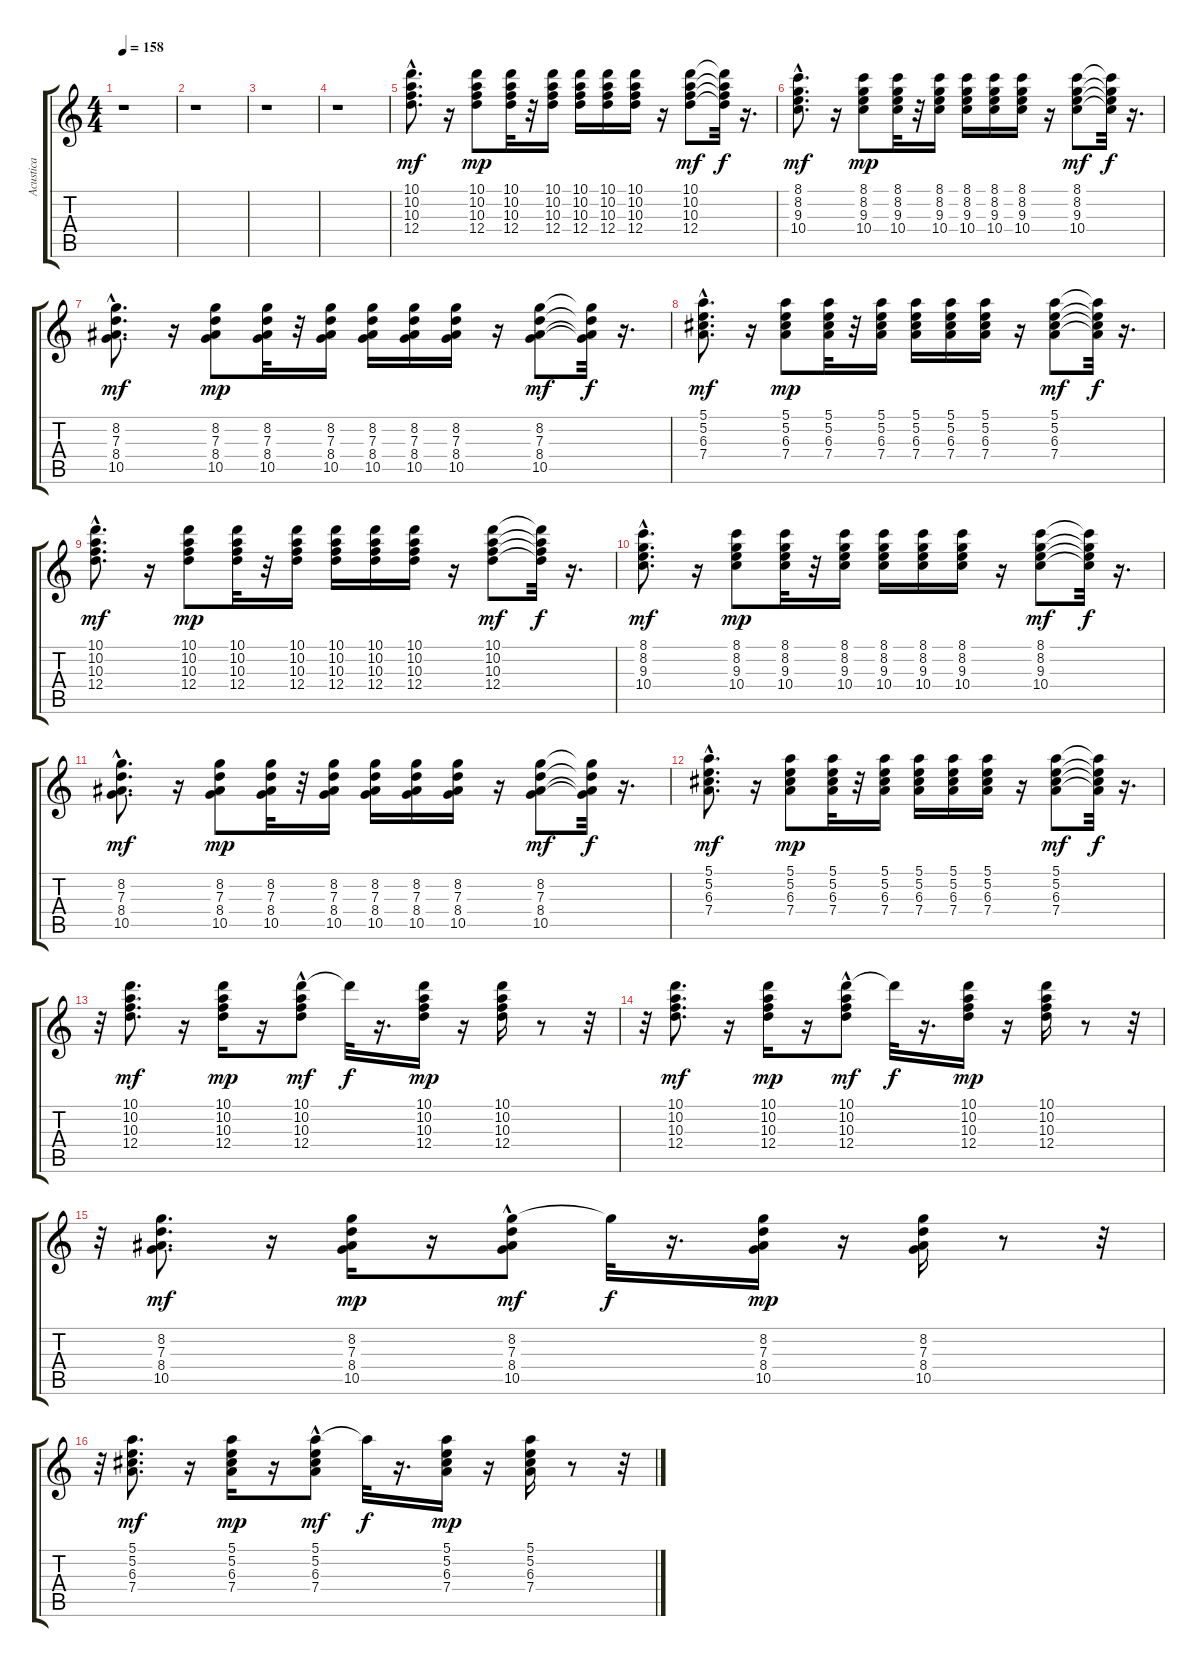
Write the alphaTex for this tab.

\track ("Acustica" "Acustica") {instrument acousticguitarsteel}
\staff {score tabs}
\tuning (E4 B3 G3 D3 A2 E2) {hide}
\ts (4 4)
\tempo 158
\clef g2
\ks c
r.1{dy mf} |
r.1 |
r.1 |
r.1 |
(10.1{hac} 10.2{hac} 10.3{hac} 12.4{hac}).8{d} r.16 (10.1 10.2 10.3 12.4).8{dy mp} (10.1 10.2 10.3 12.4).32 r.32 (10.1 10.2 10.3 12.4).16 (10.1 10.2 10.3 12.4).16 (10.1 10.2 10.3 12.4).16 (10.1 10.2 10.3 12.4).16 r.16 (10.1 10.2 10.3 12.4).8{dy mf} (10.1{t} 10.2{t} 10.3{t} 12.4{t}).32{dy f} r.16{d} |
(8.1{hac} 8.2{hac} 9.3{hac} 10.4{hac}).8{d dy mf} r.16 (8.1 8.2 9.3 10.4).8{dy mp} (8.1 8.2 9.3 10.4).32 r.32 (8.1 8.2 9.3 10.4).16 (8.1 8.2 9.3 10.4).16 (8.1 8.2 9.3 10.4).16 (8.1 8.2 9.3 10.4).16 r.16 (8.1 8.2 9.3 10.4).8{dy mf} (8.1{t} 8.2{t} 9.3{t} 10.4{t}).32{dy f} r.16{d} |
(8.2{hac} 7.3{hac} 8.4{hac} 10.5{hac}).8{d dy mf} r.16 (8.2 7.3 8.4 10.5).8{dy mp} (8.2 7.3 8.4 10.5).32 r.32 (8.2 7.3 8.4 10.5).16 (8.2 7.3 8.4 10.5).16 (8.2 7.3 8.4 10.5).16 (8.2 7.3 8.4 10.5).16 r.16 (8.2 7.3 8.4 10.5).8{dy mf} (8.2{t} 7.3{t} 8.4{t} 10.5{t}).32{dy f} r.16{d} |
(5.1{hac} 5.2{hac} 6.3{hac} 7.4{hac}).8{d dy mf} r.16 (5.1 5.2 6.3 7.4).8{dy mp} (5.1 5.2 6.3 7.4).32 r.32 (5.1 5.2 6.3 7.4).16 (5.1 5.2 6.3 7.4).16 (5.1 5.2 6.3 7.4).16 (5.1 5.2 6.3 7.4).16 r.16 (5.1 5.2 6.3 7.4).8{dy mf} (5.1{t} 5.2{t} 6.3{t} 7.4{t}).32{dy f} r.16{d} |
(10.1{hac} 10.2{hac} 10.3{hac} 12.4{hac}).8{d dy mf} r.16 (10.1 10.2 10.3 12.4).8{dy mp} (10.1 10.2 10.3 12.4).32 r.32 (10.1 10.2 10.3 12.4).16 (10.1 10.2 10.3 12.4).16 (10.1 10.2 10.3 12.4).16 (10.1 10.2 10.3 12.4).16 r.16 (10.1 10.2 10.3 12.4).8{dy mf} (10.1{t} 10.2{t} 10.3{t} 12.4{t}).32{dy f} r.16{d} |
(8.1{hac} 8.2{hac} 9.3{hac} 10.4{hac}).8{d dy mf} r.16 (8.1 8.2 9.3 10.4).8{dy mp} (8.1 8.2 9.3 10.4).32 r.32 (8.1 8.2 9.3 10.4).16 (8.1 8.2 9.3 10.4).16 (8.1 8.2 9.3 10.4).16 (8.1 8.2 9.3 10.4).16 r.16 (8.1 8.2 9.3 10.4).8{dy mf} (8.1{t} 8.2{t} 9.3{t} 10.4{t}).32{dy f} r.16{d} |
(8.2{hac} 7.3{hac} 8.4{hac} 10.5{hac}).8{d dy mf} r.16 (8.2 7.3 8.4 10.5).8{dy mp} (8.2 7.3 8.4 10.5).32 r.32 (8.2 7.3 8.4 10.5).16 (8.2 7.3 8.4 10.5).16 (8.2 7.3 8.4 10.5).16 (8.2 7.3 8.4 10.5).16 r.16 (8.2 7.3 8.4 10.5).8{dy mf} (8.2{t} 7.3{t} 8.4{t} 10.5{t}).32{dy f} r.16{d} |
(5.1{hac} 5.2{hac} 6.3{hac} 7.4{hac}).8{d dy mf} r.16 (5.1 5.2 6.3 7.4).8{dy mp} (5.1 5.2 6.3 7.4).32 r.32 (5.1 5.2 6.3 7.4).16 (5.1 5.2 6.3 7.4).16 (5.1 5.2 6.3 7.4).16 (5.1 5.2 6.3 7.4).16 r.16 (5.1 5.2 6.3 7.4).8{dy mf} (5.1{t} 5.2{t} 6.3{t} 7.4{t}).32{dy f} r.16{d} |
r.32 (10.1 10.2 10.3 12.4).8{d dy mf} r.16 (10.1 10.2 10.3 12.4).16{dy mp} r.16 (10.1 10.2 10.3{hac} 12.4).8{dy mf} 10.1{t}.32{dy f} r.16{d} (10.1 10.2 10.3 12.4).16{dy mp} r.16 (10.1 10.2 10.3 12.4).16 r.8 r.32 |
r.32 (10.1 10.2 10.3 12.4).8{d dy mf} r.16 (10.1 10.2 10.3 12.4).16{dy mp} r.16 (10.1 10.2 10.3{hac} 12.4).8{dy mf} 10.1{t}.32{dy f} r.16{d} (10.1 10.2 10.3 12.4).16{dy mp} r.16 (10.1 10.2 10.3 12.4).16 r.8 r.32 |
r.32 (8.2 7.3 8.4 10.5).8{d dy mf} r.16 (8.2 7.3 8.4 10.5).16{dy mp} r.16 (8.2 7.3 8.4{hac} 10.5).8{dy mf} 8.2{t}.32{dy f} r.16{d} (8.2 7.3 8.4 10.5).16{dy mp} r.16 (8.2 7.3 8.4 10.5).16 r.8 r.32 |
r.32 (5.1 5.2 6.3 7.4).8{d dy mf} r.16 (5.1 5.2 6.3 7.4).16{dy mp} r.16 (5.1 5.2 6.3{hac} 7.4).8{dy mf} 5.1{t}.32{dy f} r.16{d} (5.1 5.2 6.3 7.4).16{dy mp} r.16 (5.1 5.2 6.3 7.4).16 r.8 r.32
